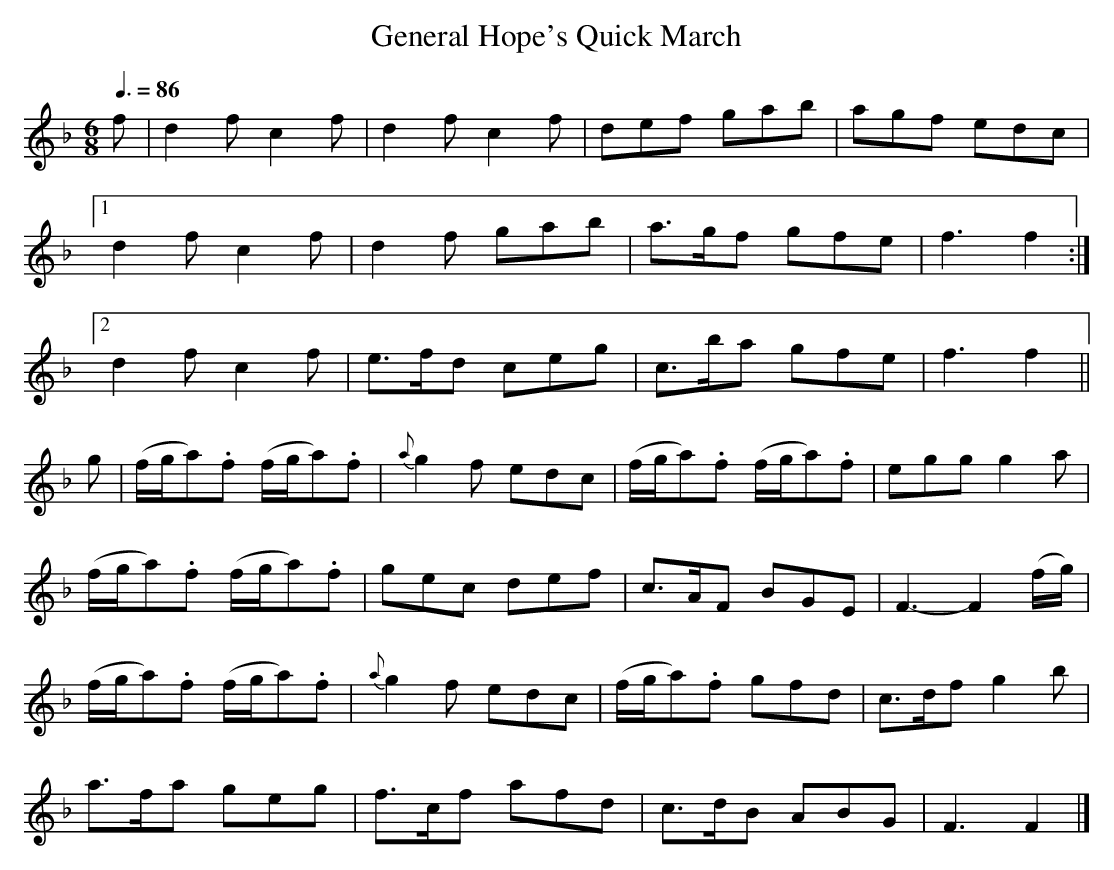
X:1
T:General Hope's Quick March
M:6/8
L:1/8
Q:3/8=86
K:F
  f|d2f c2f|d2f  c2f|def  gab|agf edc|
[1  d2f c2f|d2f  gab|a>gf gfe|f3  f2:|
[2  d2f c2f|e>fd ceg|c>ba gfe|f3  f2||
g|(f/g/a).f (f/g/a).f|{a}g2f  edc|(f/g/a).f (f/g/a).f|egg  g2a     |
  (f/g/a).f (f/g/a).f|   gec  def| c>AF      BGE     |F3-  F2(f/g/)|
  (f/g/a).f (f/g/a).f|{a}g2f  edc|(f/g/a).f  gfd     |c>df g2b     |
   a>fa      geg     |   f>cf afd| c>dB      ABG     |F3   F2     |]
